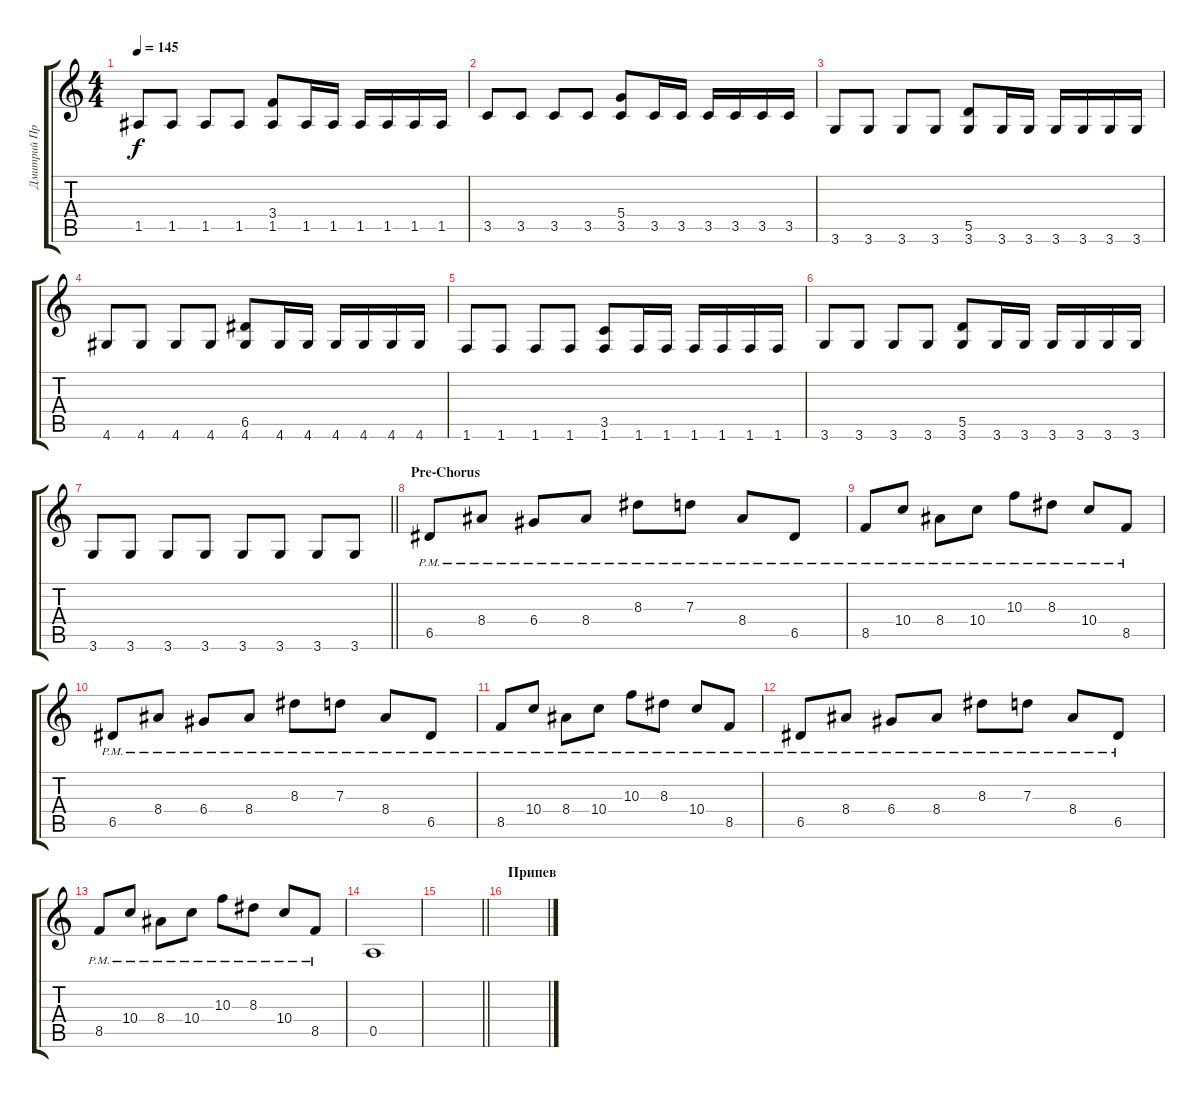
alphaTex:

\track ("Дмитрий Процко" "Дмитрий Пр") {instrument acousticguitarsteel}
\staff {score tabs}
\tuning (E4 B3 G3 D3 A2 E2) {hide}
\ts (4 4)
\tempo 145
\clef g2
\ks c
1.5.8{dy f} 1.5.8 1.5.8 1.5.8 (3.4 1.5).8 1.5.16 1.5.16 1.5.16 1.5.16 1.5.16 1.5.16 |
3.5.8 3.5.8 3.5.8 3.5.8 (5.4 3.5).8 3.5.16 3.5.16 3.5.16 3.5.16 3.5.16 3.5.16 |
3.6.8 3.6.8 3.6.8 3.6.8 (5.5 3.6).8 3.6.16 3.6.16 3.6.16 3.6.16 3.6.16 3.6.16 |
4.6.8 4.6.8 4.6.8 4.6.8 (6.5 4.6).8 4.6.16 4.6.16 4.6.16 4.6.16 4.6.16 4.6.16 |
1.6.8 1.6.8 1.6.8 1.6.8 (3.5 1.6).8 1.6.16 1.6.16 1.6.16 1.6.16 1.6.16 1.6.16 |
3.6.8 3.6.8 3.6.8 3.6.8 (5.5 3.6).8 3.6.16 3.6.16 3.6.16 3.6.16 3.6.16 3.6.16 |
\barLineRight lightlight
3.6.8 3.6.8 3.6.8 3.6.8 3.6.8 3.6.8 3.6.8 3.6.8 |
\section ("" "Pre-Chorus")
6.5{pm}.8 8.4{pm}.8 6.4{pm}.8 8.4{pm}.8 8.3{pm}.8 7.3{pm}.8 8.4{pm}.8 6.5{pm}.8 |
8.5{pm}.8 10.4{pm}.8 8.4{pm}.8 10.4{pm}.8 10.3{pm}.8 8.3{pm}.8 10.4{pm}.8 8.5{pm}.8 |
6.5{pm}.8 8.4{pm}.8 6.4{pm}.8 8.4{pm}.8 8.3{pm}.8 7.3{pm}.8 8.4{pm}.8 6.5{pm}.8 |
8.5{pm}.8 10.4{pm}.8 8.4{pm}.8 10.4{pm}.8 10.3{pm}.8 8.3{pm}.8 10.4{pm}.8 8.5{pm}.8 |
6.5{pm}.8 8.4{pm}.8 6.4{pm}.8 8.4{pm}.8 8.3{pm}.8 7.3{pm}.8 8.4{pm}.8 6.5{pm}.8 |
8.5{pm}.8 10.4{pm}.8 8.4{pm}.8 10.4{pm}.8 10.3{pm}.8 8.3{pm}.8 10.4{pm}.8 8.5{pm}.8 |
0.5.1 |
\barLineRight lightlight
|
\section ("" "Припев")
